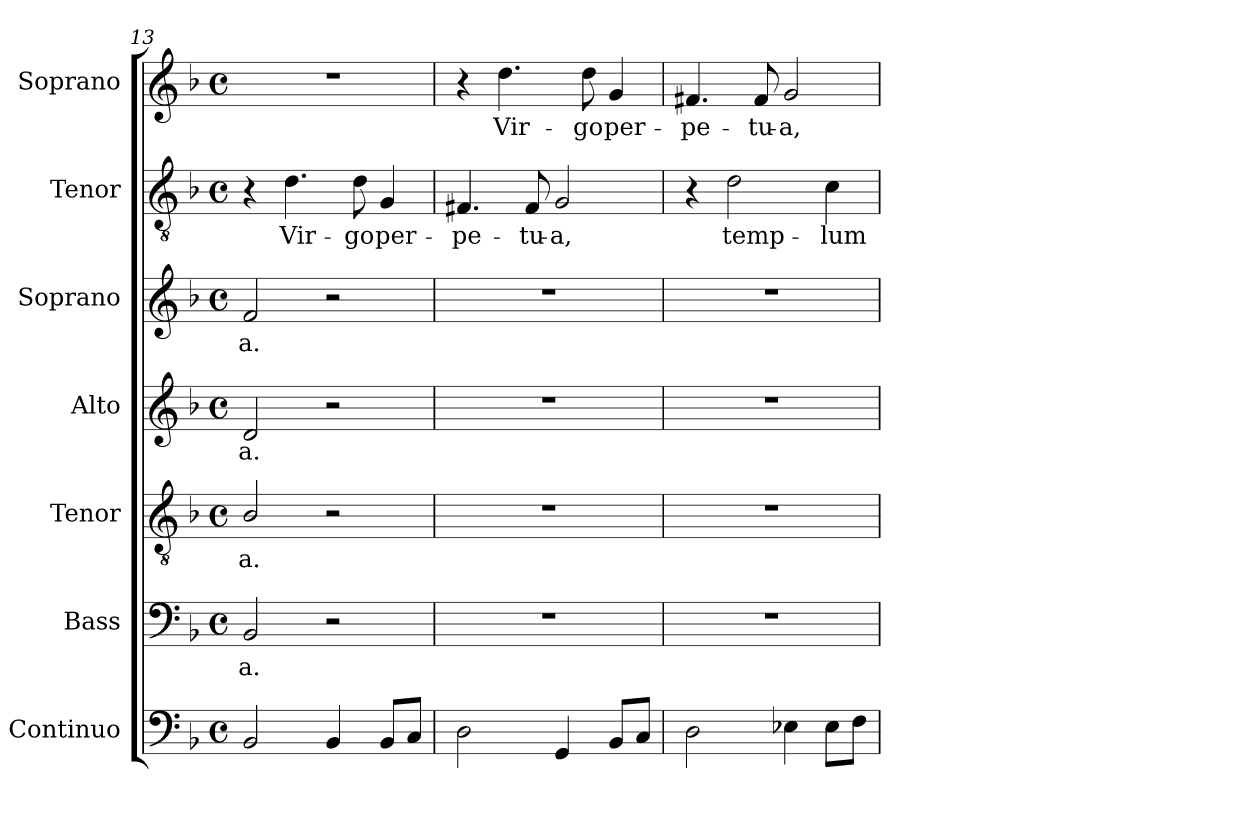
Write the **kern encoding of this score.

**kern	**kern	**text	**kern	**text	**kern	**text	**kern	**text	**kern	**text	**kern	**text
*part7	*part6	*part6	*part5	*part5	*part4	*part4	*part3	*part3	*part2	*part2	*part1	*part1
*staff7	*staff6	*staff6	*staff5	*staff5	*staff4	*staff4	*staff3	*staff3	*staff2	*staff2	*staff1	*staff1
*I"Continuo	*I"Bass	*	*I"Tenor	*	*I"Alto	*	*I"Soprano	*	*I"Tenor	*	*I"Soprano	*
*I'Cont.	*I'B.	*	*I'T.	*	*I'A.	*	*I'S.	*	*I'T.	*	*I'S.	*
*clefF4	*clefF4	*	*clefGv2	*	*clefG2	*	*clefG2	*	*clefGv2	*	*clefG2	*
*	*	*	*ITrd7c12	*	*	*	*	*	*ITrd7c12	*	*	*
*k[b-]	*k[b-]	*	*k[b-]	*	*k[b-]	*	*k[b-]	*	*k[b-]	*	*k[b-]	*
*F:	*F:	*	*F:	*	*F:	*	*F:	*	*F:	*	*F:	*
*M4/4	*M4/4	*	*M4/4	*	*M4/4	*	*M4/4	*	*M4/4	*	*M4/4	*
*met(c)	*met(c)	*	*met(c)	*	*met(c)	*	*met(c)	*	*met(c)	*	*met(c)	*
=13	=13	=13	=13	=13	=13	=13	=13	=13	=13	=13	=13	=13
!	!	!LO:LY:b:color=#000000	!	!	!	!	!	!	!	!	!	!
!	!	!	!	!LO:LY:b:color=#000000	!	!	!	!	!	!	!	!
!	!	!	!	!	!	!LO:LY:b:color=#000000	!	!	!	!	!	!
!	!	!	!	!	!	!	!	!LO:LY:b:color=#000000	!	!	!	!
2BB-i/	2BB-i/	-a.	2BB-i/	-a.	2di/	-a.	2fi/	-a.	4r	.	1r	.
!	!	!	!	!	!	!	!	!	!	!LO:LY:b:color=#000000	!	!
.	.	.	.	.	.	.	.	.	4.Di\	Vir-	.	.
4BB-i/	2r	.	2r	.	2r	.	2r	.	.	.	.	.
!	!	!	!	!	!	!	!	!	!	!LO:LY:b:color=#000000	!	!
.	.	.	.	.	.	.	.	.	8Di\	-go	.	.
!	!	!	!	!	!	!	!	!	!	!LO:LY:b:color=#000000	!	!
8BB-i/L	.	.	.	.	.	.	.	.	4GGi/	per-	.	.
8Ci/J	.	.	.	.	.	.	.	.	.	.	.	.
!!LO:PB:g=z
=14	=14	=14	=14	=14	=14	=14	=14	=14	=14	=14	=14	=14
!	!	!	!	!	!	!	!	!	!	!LO:LY:b:color=#000000	!	!
2Di\	1r	.	1r	.	1r	.	1r	.	4.FF#Xi/	-pe-	4r	.
!	!	!	!	!	!	!	!	!	!	!	!	!LO:LY:b:color=#000000
.	.	.	.	.	.	.	.	.	.	.	4.ddi\	Vir-
!	!	!	!	!	!	!	!	!	!	!LO:LY:b:color=#000000	!	!
.	.	.	.	.	.	.	.	.	8FF#i/	-tu-	.	.
!	!	!	!	!	!	!	!	!	!	!LO:LY:b:color=#000000	!	!
4GGi/	.	.	.	.	.	.	.	.	2GGi/	-a,	.	.
!	!	!	!	!	!	!	!	!	!	!	!	!LO:LY:b:color=#000000
.	.	.	.	.	.	.	.	.	.	.	8ddi\	-go
!	!	!	!	!	!	!	!	!	!	!	!	!LO:LY:b:color=#000000
8BB-i/L	.	.	.	.	.	.	.	.	.	.	4gi/	per-
8Ci/J	.	.	.	.	.	.	.	.	.	.	.	.
=15	=15	=15	=15	=15	=15	=15	=15	=15	=15	=15	=15	=15
!	!	!	!	!	!	!	!	!	!	!	!	!LO:LY:b:color=#000000
2Di\	1r	.	1r	.	1r	.	1r	.	4r	.	4.f#Xi/	-pe-
!	!	!	!	!	!	!	!	!	!	!LO:LY:b:color=#000000	!	!
.	.	.	.	.	.	.	.	.	2Di\	temp-	.	.
!	!	!	!	!	!	!	!	!	!	!	!	!LO:LY:b:color=#000000
.	.	.	.	.	.	.	.	.	.	.	8f#i/	-tu-
!	!	!	!	!	!	!	!	!	!	!	!	!LO:LY:b:color=#000000
4E-Xi\	.	.	.	.	.	.	.	.	.	.	2gi/	-a,
!	!	!	!	!	!	!	!	!	!	!LO:LY:b:color=#000000	!	!
8E-i\L	.	.	.	.	.	.	.	.	4Ci\	-lum	.	.
8Fi\J	.	.	.	.	.	.	.	.	.	.	.	.
=	=	=	=	=	=	=	=	=	=	=	=	=
*-	*-	*-	*-	*-	*-	*-	*-	*-	*-	*-	*-	*-
